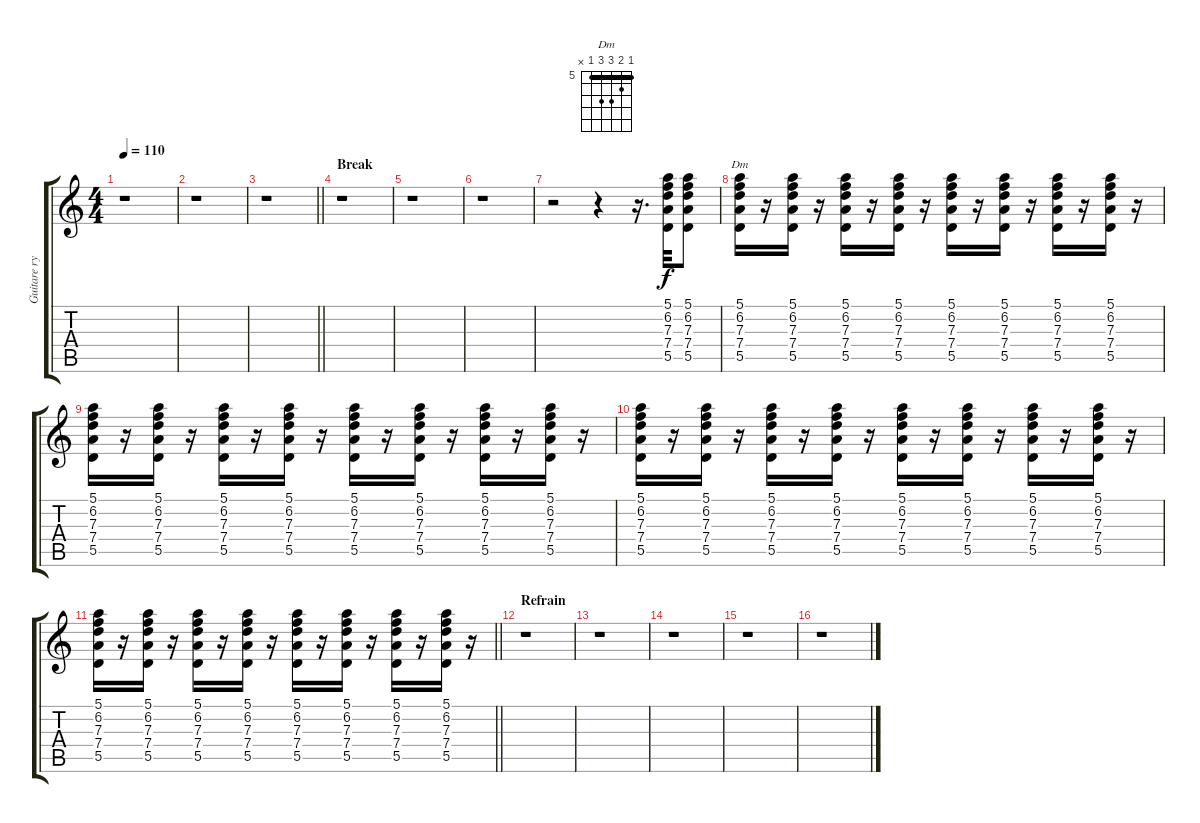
\track ("Guitare rythmique" "Guitare ry") {instrument acousticguitarsteel}
\staff {score tabs}
\tuning (E4 B3 G3 D3 A2 E2) {hide}
\chord ("Dm" 5 6 7 7 5 x) {firstfret 5 barre 5}
\ts (4 4)
\tempo 110
\clef g2
\ks c
r.1{dy f} |
r.1 |
\barLineRight lightlight
r.1 |
\section ("" "Break")
r.1 |
r.1 |
r.1 |
r.2 r.4 r.16{d} (5.1 6.2 7.3 7.4 5.5).32 (5.1 6.2 7.3 7.4 5.5).8 |
(5.1 6.2 7.3 7.4 5.5).16{ch "Dm"} r.16 (5.1 6.2 7.3 7.4 5.5).16 r.16 (5.1 6.2 7.3 7.4 5.5).16 r.16 (5.1 6.2 7.3 7.4 5.5).16 r.16 (5.1 6.2 7.3 7.4 5.5).16 r.16 (5.1 6.2 7.3 7.4 5.5).16 r.16 (5.1 6.2 7.3 7.4 5.5).16 r.16 (5.1 6.2 7.3 7.4 5.5).16 r.16 |
(5.1 6.2 7.3 7.4 5.5).16 r.16 (5.1 6.2 7.3 7.4 5.5).16 r.16 (5.1 6.2 7.3 7.4 5.5).16 r.16 (5.1 6.2 7.3 7.4 5.5).16 r.16 (5.1 6.2 7.3 7.4 5.5).16 r.16 (5.1 6.2 7.3 7.4 5.5).16 r.16 (5.1 6.2 7.3 7.4 5.5).16 r.16 (5.1 6.2 7.3 7.4 5.5).16 r.16 |
(5.1 6.2 7.3 7.4 5.5).16 r.16 (5.1 6.2 7.3 7.4 5.5).16 r.16 (5.1 6.2 7.3 7.4 5.5).16 r.16 (5.1 6.2 7.3 7.4 5.5).16 r.16 (5.1 6.2 7.3 7.4 5.5).16 r.16 (5.1 6.2 7.3 7.4 5.5).16 r.16 (5.1 6.2 7.3 7.4 5.5).16 r.16 (5.1 6.2 7.3 7.4 5.5).16 r.16 |
\barLineRight lightlight
(5.1 6.2 7.3 7.4 5.5).16 r.16 (5.1 6.2 7.3 7.4 5.5).16 r.16 (5.1 6.2 7.3 7.4 5.5).16 r.16 (5.1 6.2 7.3 7.4 5.5).16 r.16 (5.1 6.2 7.3 7.4 5.5).16 r.16 (5.1 6.2 7.3 7.4 5.5).16 r.16 (5.1 6.2 7.3 7.4 5.5).16 r.16 (5.1 6.2 7.3 7.4 5.5).16 r.16 |
\section ("" "Refrain")
r.1 |
r.1 |
r.1 |
r.1 |
r.1
